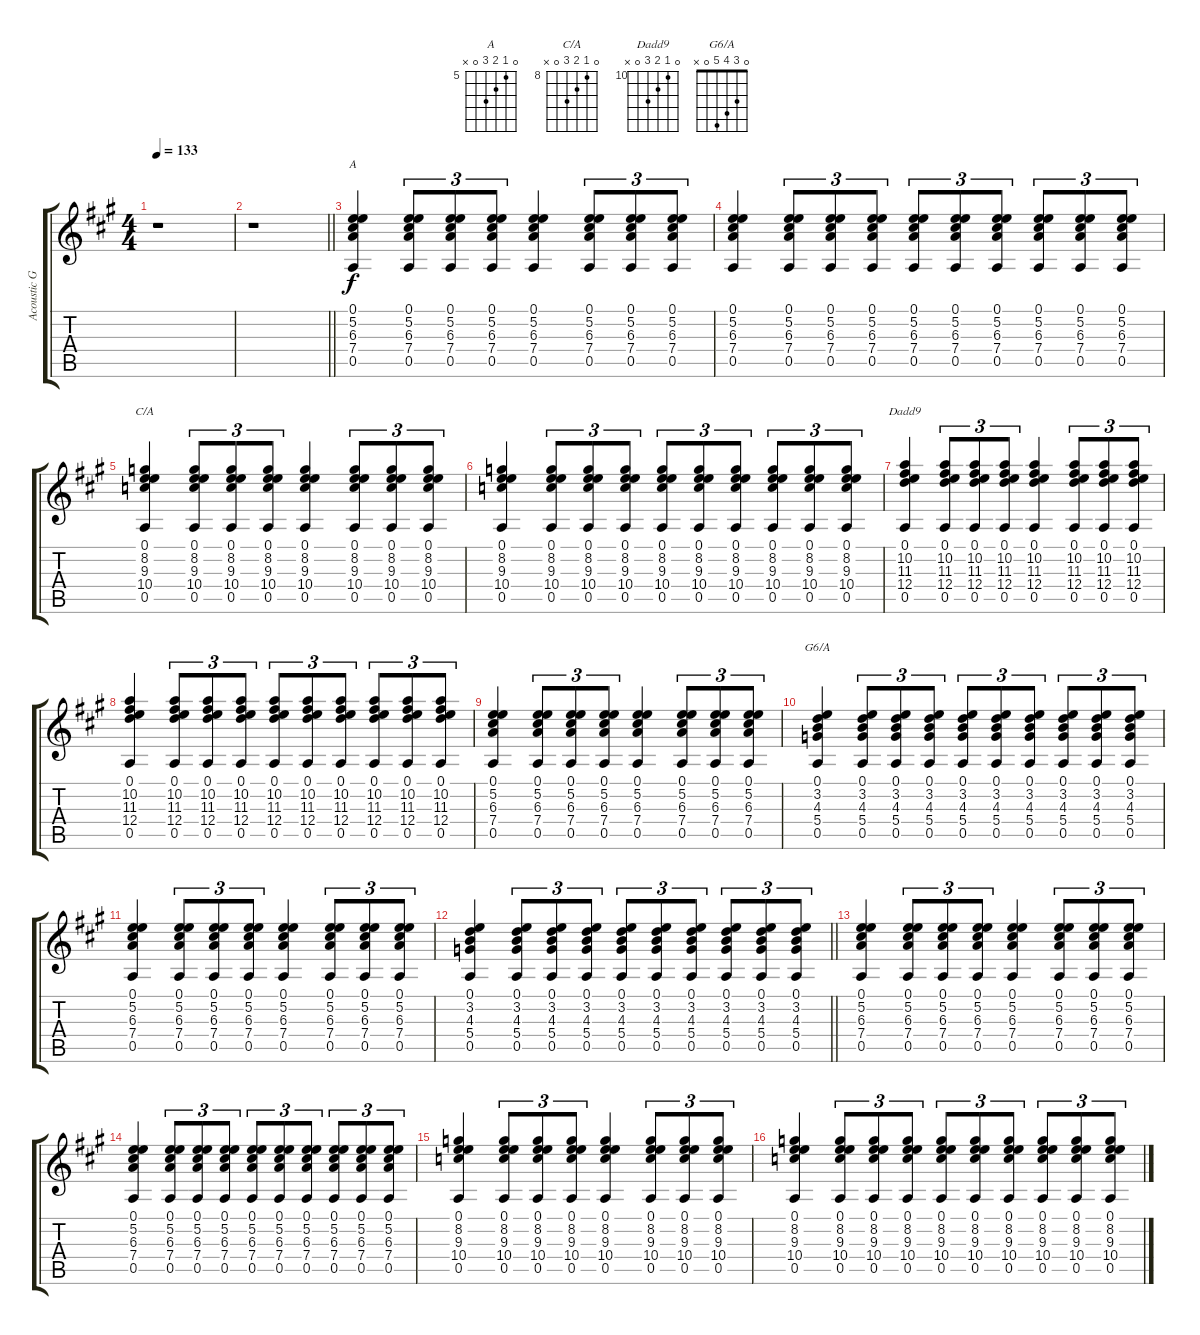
\track ("Acoustic Guitar" "Acoustic G") {instrument acousticguitarsteel}
\staff {score tabs}
\tuning (E4 B3 G3 D3 A2 E2) {hide}
\chord ("A" 0 5 6 7 0 x) {firstfret 5}
\chord ("C/A" 0 8 9 10 0 x) {firstfret 8}
\chord ("Dadd9" 0 10 11 12 0 x) {firstfret 10}
\chord ("G6/A" 0 3 4 5 0 x)
\ts (4 4)
\tempo 133
\clef g2
\ks a
r.1{dy f instrument acousticguitarsteel} |
\barLineRight lightlight
r.1 |
(0.1 5.2 6.3 7.4 0.5).4{ch "A"} (0.1 5.2 6.3 7.4 0.5).8{tu (3 2)} (0.1 5.2 6.3 7.4 0.5).8{tu (3 2)} (0.1 5.2 6.3 7.4 0.5).8{tu (3 2)} (0.1 5.2 6.3 7.4 0.5).4 (0.1 5.2 6.3 7.4 0.5).8{tu (3 2)} (0.1 5.2 6.3 7.4 0.5).8{tu (3 2)} (0.1 5.2 6.3 7.4 0.5).8{tu (3 2)} |
(0.1 5.2 6.3 7.4 0.5).4 (0.1 5.2 6.3 7.4 0.5).8{tu (3 2)} (0.1 5.2 6.3 7.4 0.5).8{tu (3 2)} (0.1 5.2 6.3 7.4 0.5).8{tu (3 2)} (0.1 5.2 6.3 7.4 0.5).8{tu (3 2)} (0.1 5.2 6.3 7.4 0.5).8{tu (3 2)} (0.1 5.2 6.3 7.4 0.5).8{tu (3 2)} (0.1 5.2 6.3 7.4 0.5).8{tu (3 2)} (0.1 5.2 6.3 7.4 0.5).8{tu (3 2)} (0.1 5.2 6.3 7.4 0.5).8{tu (3 2)} |
(0.1 8.2 9.3 10.4 0.5).4{ch "C/A"} (0.1 8.2 9.3 10.4 0.5).8{tu (3 2)} (0.1 8.2 9.3 10.4 0.5).8{tu (3 2)} (0.1 8.2 9.3 10.4 0.5).8{tu (3 2)} (0.1 8.2 9.3 10.4 0.5).4 (0.1 8.2 9.3 10.4 0.5).8{tu (3 2)} (0.1 8.2 9.3 10.4 0.5).8{tu (3 2)} (0.1 8.2 9.3 10.4 0.5).8{tu (3 2)} |
(0.1 8.2 9.3 10.4 0.5).4 (0.1 8.2 9.3 10.4 0.5).8{tu (3 2)} (0.1 8.2 9.3 10.4 0.5).8{tu (3 2)} (0.1 8.2 9.3 10.4 0.5).8{tu (3 2)} (0.1 8.2 9.3 10.4 0.5).8{tu (3 2)} (0.1 8.2 9.3 10.4 0.5).8{tu (3 2)} (0.1 8.2 9.3 10.4 0.5).8{tu (3 2)} (0.1 8.2 9.3 10.4 0.5).8{tu (3 2)} (0.1 8.2 9.3 10.4 0.5).8{tu (3 2)} (0.1 8.2 9.3 10.4 0.5).8{tu (3 2)} |
(0.1 10.2 11.3 12.4 0.5).4{ch "Dadd9"} (0.1 10.2 11.3 12.4 0.5).8{tu (3 2)} (0.1 10.2 11.3 12.4 0.5).8{tu (3 2)} (0.1 10.2 11.3 12.4 0.5).8{tu (3 2)} (0.1 10.2 11.3 12.4 0.5).4 (0.1 10.2 11.3 12.4 0.5).8{tu (3 2)} (0.1 10.2 11.3 12.4 0.5).8{tu (3 2)} (0.1 10.2 11.3 12.4 0.5).8{tu (3 2)} |
(0.1 10.2 11.3 12.4 0.5).4 (0.1 10.2 11.3 12.4 0.5).8{tu (3 2)} (0.1 10.2 11.3 12.4 0.5).8{tu (3 2)} (0.1 10.2 11.3 12.4 0.5).8{tu (3 2)} (0.1 10.2 11.3 12.4 0.5).8{tu (3 2)} (0.1 10.2 11.3 12.4 0.5).8{tu (3 2)} (0.1 10.2 11.3 12.4 0.5).8{tu (3 2)} (0.1 10.2 11.3 12.4 0.5).8{tu (3 2)} (0.1 10.2 11.3 12.4 0.5).8{tu (3 2)} (0.1 10.2 11.3 12.4 0.5).8{tu (3 2)} |
(0.1 5.2 6.3 7.4 0.5).4 (0.1 5.2 6.3 7.4 0.5).8{tu (3 2)} (0.1 5.2 6.3 7.4 0.5).8{tu (3 2)} (0.1 5.2 6.3 7.4 0.5).8{tu (3 2)} (0.1 5.2 6.3 7.4 0.5).4 (0.1 5.2 6.3 7.4 0.5).8{tu (3 2)} (0.1 5.2 6.3 7.4 0.5).8{tu (3 2)} (0.1 5.2 6.3 7.4 0.5).8{tu (3 2)} |
(0.1 3.2 4.3 5.4 0.5).4{ch "G6/A"} (0.1 3.2 4.3 5.4 0.5).8{tu (3 2)} (0.1 3.2 4.3 5.4 0.5).8{tu (3 2)} (0.1 3.2 4.3 5.4 0.5).8{tu (3 2)} (0.1 3.2 4.3 5.4 0.5).8{tu (3 2)} (0.1 3.2 4.3 5.4 0.5).8{tu (3 2)} (0.1 3.2 4.3 5.4 0.5).8{tu (3 2)} (0.1 3.2 4.3 5.4 0.5).8{tu (3 2)} (0.1 3.2 4.3 5.4 0.5).8{tu (3 2)} (0.1 3.2 4.3 5.4 0.5).8{tu (3 2)} |
(0.1 5.2 6.3 7.4 0.5).4 (0.1 5.2 6.3 7.4 0.5).8{tu (3 2)} (0.1 5.2 6.3 7.4 0.5).8{tu (3 2)} (0.1 5.2 6.3 7.4 0.5).8{tu (3 2)} (0.1 5.2 6.3 7.4 0.5).4 (0.1 5.2 6.3 7.4 0.5).8{tu (3 2)} (0.1 5.2 6.3 7.4 0.5).8{tu (3 2)} (0.1 5.2 6.3 7.4 0.5).8{tu (3 2)} |
\barLineRight lightlight
(0.1 3.2 4.3 5.4 0.5).4 (0.1 3.2 4.3 5.4 0.5).8{tu (3 2)} (0.1 3.2 4.3 5.4 0.5).8{tu (3 2)} (0.1 3.2 4.3 5.4 0.5).8{tu (3 2)} (0.1 3.2 4.3 5.4 0.5).8{tu (3 2)} (0.1 3.2 4.3 5.4 0.5).8{tu (3 2)} (0.1 3.2 4.3 5.4 0.5).8{tu (3 2)} (0.1 3.2 4.3 5.4 0.5).8{tu (3 2)} (0.1 3.2 4.3 5.4 0.5).8{tu (3 2)} (0.1 3.2 4.3 5.4 0.5).8{tu (3 2)} |
(0.1 5.2 6.3 7.4 0.5).4 (0.1 5.2 6.3 7.4 0.5).8{tu (3 2)} (0.1 5.2 6.3 7.4 0.5).8{tu (3 2)} (0.1 5.2 6.3 7.4 0.5).8{tu (3 2)} (0.1 5.2 6.3 7.4 0.5).4 (0.1 5.2 6.3 7.4 0.5).8{tu (3 2)} (0.1 5.2 6.3 7.4 0.5).8{tu (3 2)} (0.1 5.2 6.3 7.4 0.5).8{tu (3 2)} |
(0.1 5.2 6.3 7.4 0.5).4 (0.1 5.2 6.3 7.4 0.5).8{tu (3 2)} (0.1 5.2 6.3 7.4 0.5).8{tu (3 2)} (0.1 5.2 6.3 7.4 0.5).8{tu (3 2)} (0.1 5.2 6.3 7.4 0.5).8{tu (3 2)} (0.1 5.2 6.3 7.4 0.5).8{tu (3 2)} (0.1 5.2 6.3 7.4 0.5).8{tu (3 2)} (0.1 5.2 6.3 7.4 0.5).8{tu (3 2)} (0.1 5.2 6.3 7.4 0.5).8{tu (3 2)} (0.1 5.2 6.3 7.4 0.5).8{tu (3 2)} |
(0.1 8.2 9.3 10.4 0.5).4 (0.1 8.2 9.3 10.4 0.5).8{tu (3 2)} (0.1 8.2 9.3 10.4 0.5).8{tu (3 2)} (0.1 8.2 9.3 10.4 0.5).8{tu (3 2)} (0.1 8.2 9.3 10.4 0.5).4 (0.1 8.2 9.3 10.4 0.5).8{tu (3 2)} (0.1 8.2 9.3 10.4 0.5).8{tu (3 2)} (0.1 8.2 9.3 10.4 0.5).8{tu (3 2)} |
(0.1 8.2 9.3 10.4 0.5).4 (0.1 8.2 9.3 10.4 0.5).8{tu (3 2)} (0.1 8.2 9.3 10.4 0.5).8{tu (3 2)} (0.1 8.2 9.3 10.4 0.5).8{tu (3 2)} (0.1 8.2 9.3 10.4 0.5).8{tu (3 2)} (0.1 8.2 9.3 10.4 0.5).8{tu (3 2)} (0.1 8.2 9.3 10.4 0.5).8{tu (3 2)} (0.1 8.2 9.3 10.4 0.5).8{tu (3 2)} (0.1 8.2 9.3 10.4 0.5).8{tu (3 2)} (0.1 8.2 9.3 10.4 0.5).8{tu (3 2)}
